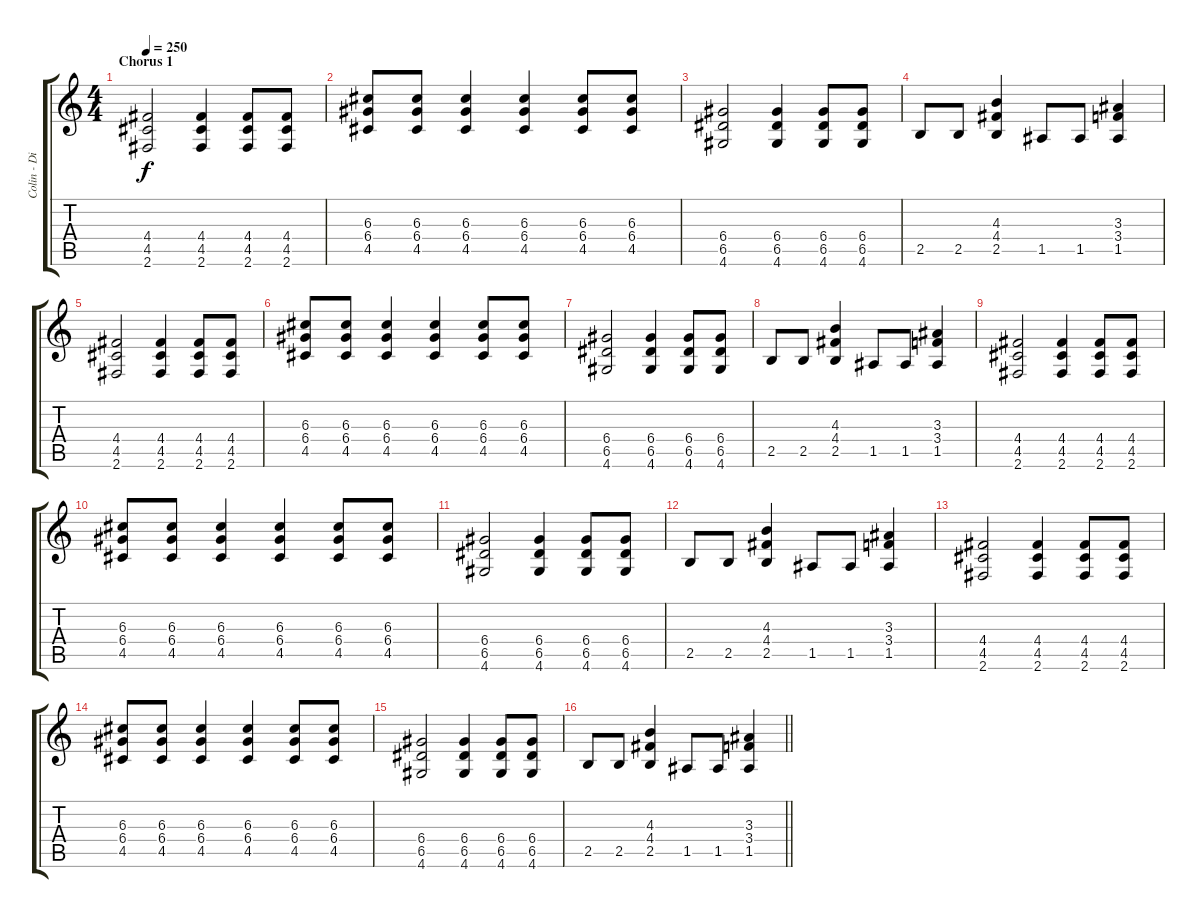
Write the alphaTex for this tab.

\track ("Colin - Disto. Guitar" "Colin - Di") {instrument distortionguitar}
\staff {score tabs}
\tuning (E4 B3 G3 D3 A2 E2) {hide}
\ts (4 4)
\section ("" "Chorus 1")
\tempo 250
\clef g2
\ks c
(4.4 4.5 2.6).2{dy f} (4.4 4.5 2.6).4 (4.4 4.5 2.6).8 (4.4 4.5 2.6).8 |
(6.3 6.4 4.5).8 (6.3 6.4 4.5).8 (6.3 6.4 4.5).4 (6.3 6.4 4.5).4 (6.3 6.4 4.5).8 (6.3 6.4 4.5).8 |
(6.4 6.5 4.6).2 (6.4 6.5 4.6).4 (6.4 6.5 4.6).8 (6.4 6.5 4.6).8 |
2.5.8 2.5.8 (4.3 4.4 2.5).4 1.5.8 1.5.8 (3.3 3.4 1.5).4 |
(4.4 4.5 2.6).2 (4.4 4.5 2.6).4 (4.4 4.5 2.6).8 (4.4 4.5 2.6).8 |
(6.3 6.4 4.5).8 (6.3 6.4 4.5).8 (6.3 6.4 4.5).4 (6.3 6.4 4.5).4 (6.3 6.4 4.5).8 (6.3 6.4 4.5).8 |
(6.4 6.5 4.6).2 (6.4 6.5 4.6).4 (6.4 6.5 4.6).8 (6.4 6.5 4.6).8 |
2.5.8 2.5.8 (4.3 4.4 2.5).4 1.5.8 1.5.8 (3.3 3.4 1.5).4 |
(4.4 4.5 2.6).2 (4.4 4.5 2.6).4 (4.4 4.5 2.6).8 (4.4 4.5 2.6).8 |
(6.3 6.4 4.5).8 (6.3 6.4 4.5).8 (6.3 6.4 4.5).4 (6.3 6.4 4.5).4 (6.3 6.4 4.5).8 (6.3 6.4 4.5).8 |
(6.4 6.5 4.6).2 (6.4 6.5 4.6).4 (6.4 6.5 4.6).8 (6.4 6.5 4.6).8 |
2.5.8 2.5.8 (4.3 4.4 2.5).4 1.5.8 1.5.8 (3.3 3.4 1.5).4 |
(4.4 4.5 2.6).2 (4.4 4.5 2.6).4 (4.4 4.5 2.6).8 (4.4 4.5 2.6).8 |
(6.3 6.4 4.5).8 (6.3 6.4 4.5).8 (6.3 6.4 4.5).4 (6.3 6.4 4.5).4 (6.3 6.4 4.5).8 (6.3 6.4 4.5).8 |
(6.4 6.5 4.6).2 (6.4 6.5 4.6).4 (6.4 6.5 4.6).8 (6.4 6.5 4.6).8 |
\barLineRight lightlight
2.5.8 2.5.8 (4.3 4.4 2.5).4 1.5.8 1.5.8 (3.3 3.4 1.5).4
